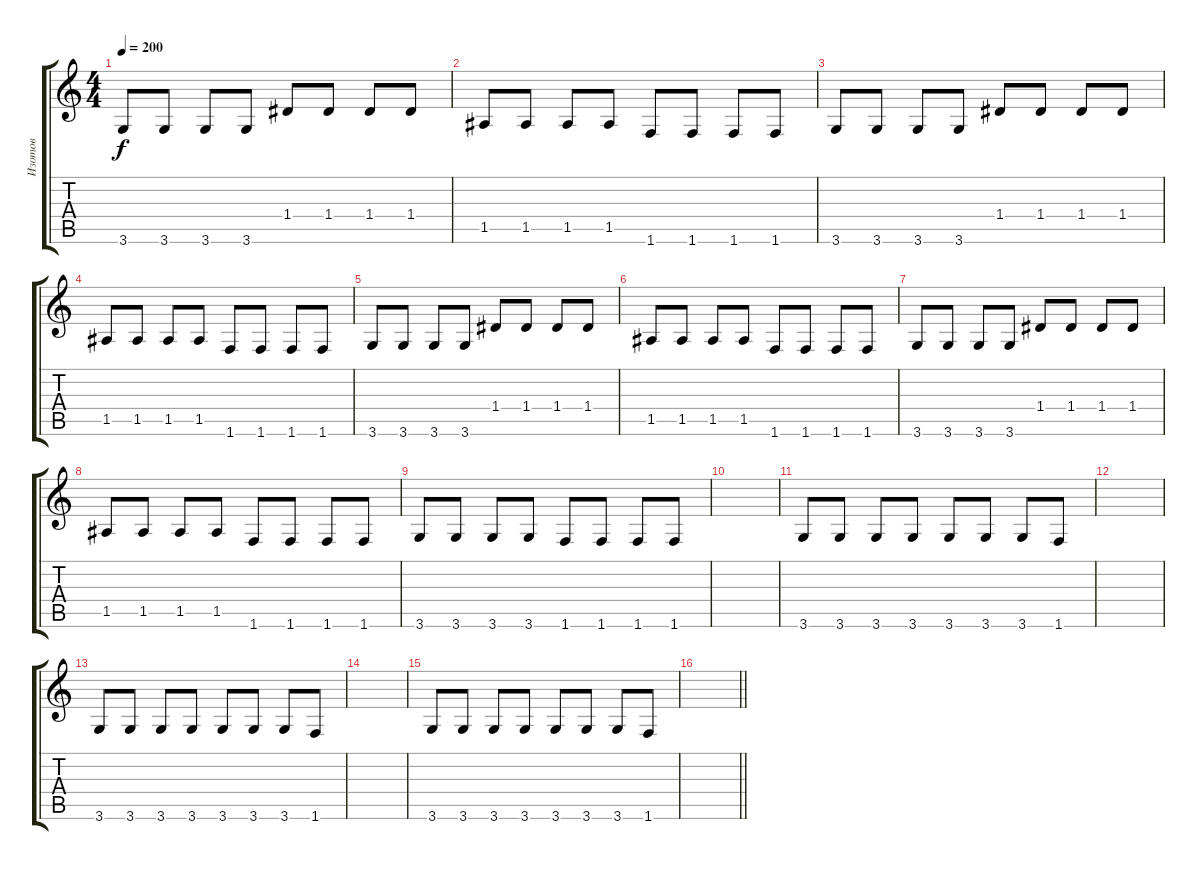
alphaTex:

\track ("Изотов" "Изотов") {instrument electricbasspick}
\staff {score tabs}
\tuning (E4 B3 G3 D3 A2 E2) {hide}
\ts (4 4)
\tempo 200
\clef g2
\ks c
3.6.8{dy f} 3.6.8 3.6.8 3.6.8 1.4.8 1.4.8 1.4.8 1.4.8 |
1.5.8 1.5.8 1.5.8 1.5.8 1.6.8 1.6.8 1.6.8 1.6.8 |
3.6.8 3.6.8 3.6.8 3.6.8 1.4.8 1.4.8 1.4.8 1.4.8 |
1.5.8 1.5.8 1.5.8 1.5.8 1.6.8 1.6.8 1.6.8 1.6.8 |
3.6.8 3.6.8 3.6.8 3.6.8 1.4.8 1.4.8 1.4.8 1.4.8 |
1.5.8 1.5.8 1.5.8 1.5.8 1.6.8 1.6.8 1.6.8 1.6.8 |
3.6.8 3.6.8 3.6.8 3.6.8 1.4.8 1.4.8 1.4.8 1.4.8 |
1.5.8 1.5.8 1.5.8 1.5.8 1.6.8 1.6.8 1.6.8 1.6.8 |
3.6.8 3.6.8 3.6.8 3.6.8 1.6.8 1.6.8 1.6.8 1.6.8 |
|
3.6.8 3.6.8 3.6.8 3.6.8 3.6.8 3.6.8 3.6.8 1.6.8 |
|
3.6.8 3.6.8 3.6.8 3.6.8 3.6.8 3.6.8 3.6.8 1.6.8 |
|
3.6.8 3.6.8 3.6.8 3.6.8 3.6.8 3.6.8 3.6.8 1.6.8 |
\barLineRight lightlight
